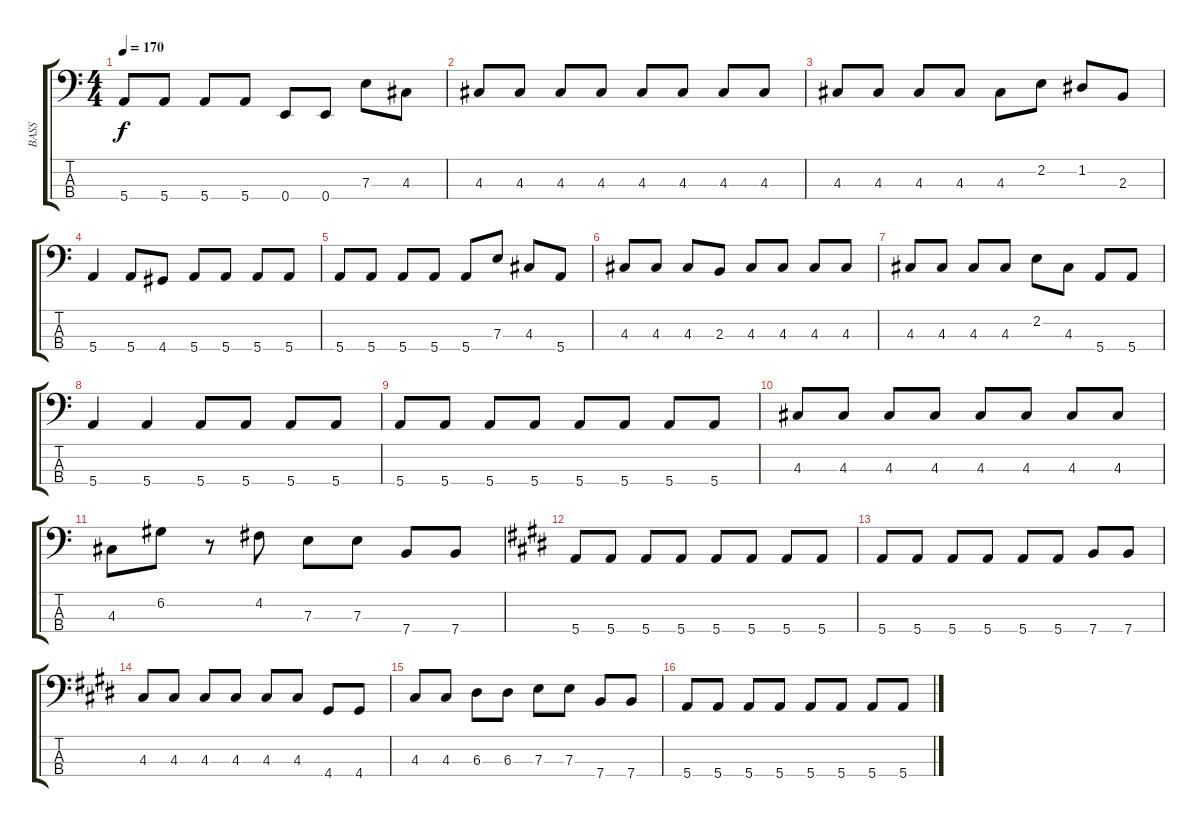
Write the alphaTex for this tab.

\track ("BASS " "BASS ") {instrument electricbasspick}
\staff {score tabs}
\tuning (G2 D2 A1 E1) {hide}
\ts (4 4)
\tempo 170
\clef f4
\ks c
5.4.8{dy f} 5.4.8 5.4.8 5.4.8 0.4.8 0.4.8 7.3.8 4.3.8 |
4.3.8 4.3.8 4.3.8 4.3.8 4.3.8 4.3.8 4.3.8 4.3.8 |
4.3.8 4.3.8 4.3.8 4.3.8 4.3.8 2.2.8 1.2.8 2.3.8 |
5.4.4 5.4.8 4.4.8 5.4.8 5.4.8 5.4.8 5.4.8 |
5.4.8 5.4.8 5.4.8 5.4.8 5.4.8 7.3.8 4.3.8 5.4.8 |
4.3.8 4.3.8 4.3.8 2.3.8 4.3.8 4.3.8 4.3.8 4.3.8 |
4.3.8 4.3.8 4.3.8 4.3.8 2.2.8 4.3.8 5.4.8 5.4.8 |
5.4.4 5.4.4 5.4.8 5.4.8 5.4.8 5.4.8 |
5.4.8 5.4.8 5.4.8 5.4.8 5.4.8 5.4.8 5.4.8 5.4.8 |
4.3.8 4.3.8 4.3.8 4.3.8 4.3.8 4.3.8 4.3.8 4.3.8 |
4.3.8 6.2.8 r.8 4.2.8 7.3.8 7.3.8 7.4.8 7.4.8 |
\ks e
5.4.8 5.4.8 5.4.8 5.4.8 5.4.8 5.4.8 5.4.8 5.4.8 |
5.4.8 5.4.8 5.4.8 5.4.8 5.4.8 5.4.8 7.4.8 7.4.8 |
4.3.8 4.3.8 4.3.8 4.3.8 4.3.8 4.3.8 4.4.8 4.4.8 |
4.3.8 4.3.8 6.3.8 6.3.8 7.3.8 7.3.8 7.4.8 7.4.8 |
5.4.8 5.4.8 5.4.8 5.4.8 5.4.8 5.4.8 5.4.8 5.4.8
